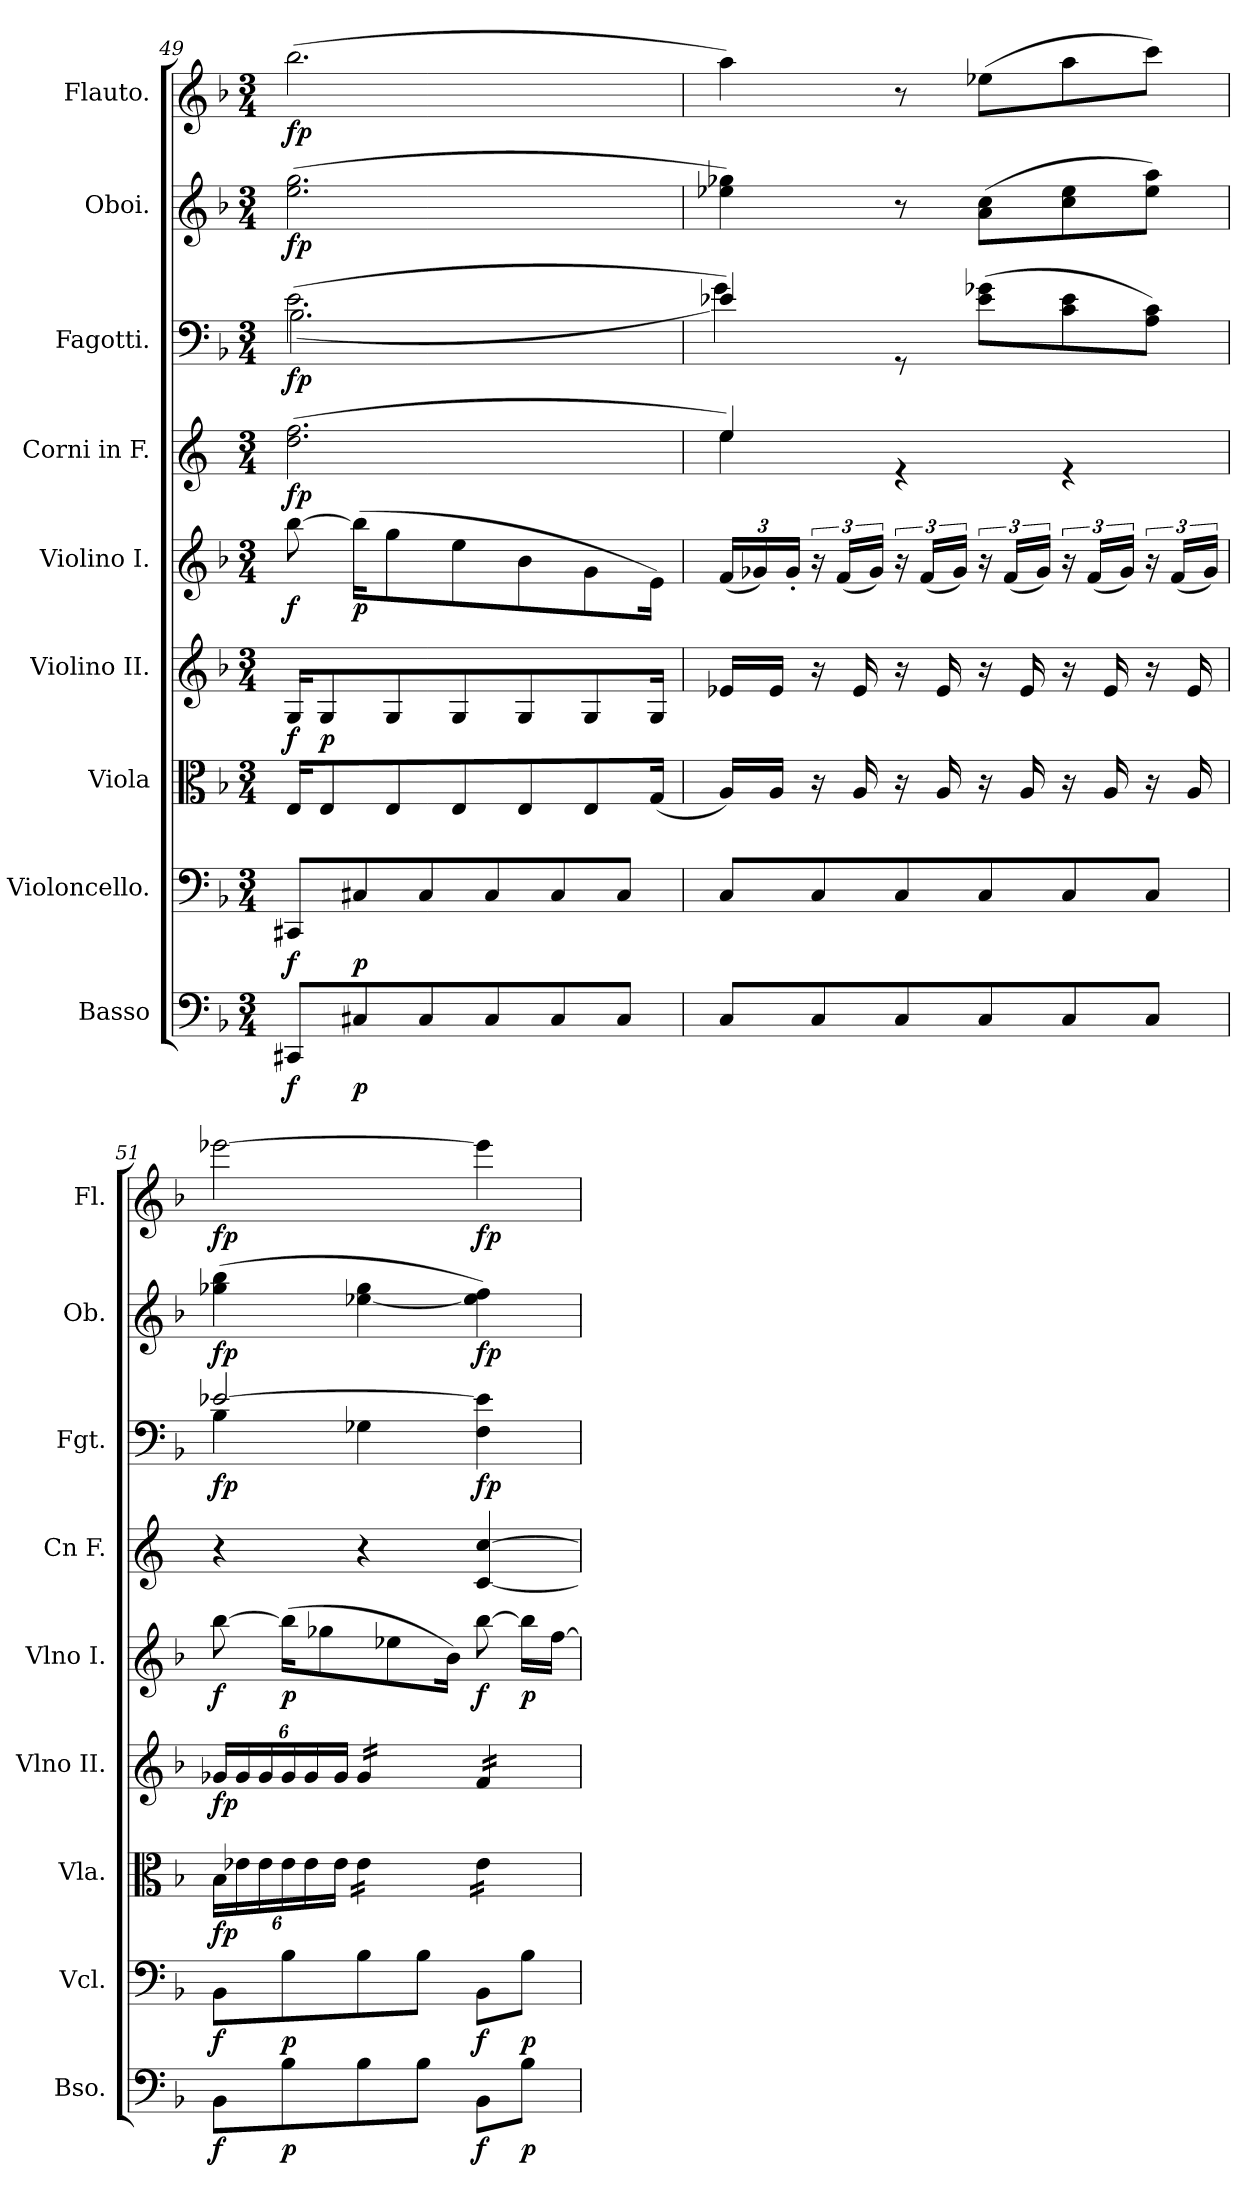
**kern	**dynam	**kern	**dynam	**kern	**dynam	**kern	**dynam	**kern	**dynam	**kern	**dynam	**kern	**dynam	**kern	**dynam	**kern	**dynam
*part9	*part9	*part8	*part8	*part7	*part7	*part6	*part6	*part5	*part5	*part4	*part4	*part3	*part3	*part2	*part2	*part1	*part1
*staff9	*staff9	*staff8	*staff8	*staff7	*staff7	*staff6	*staff6	*staff5	*staff5	*staff4	*staff4	*staff3	*staff3	*staff2	*staff2	*staff1	*staff1
*I"Basso	*	*I"Violoncello.	*	*I"Viola	*	*I"Violino II.	*	*I"Violino I.	*	*I"Corni in F.	*	*I"Fagotti.	*	*I"Oboi.	*	*I"Flauto.	*
*I'Bso.	*	*I'Vcl.	*	*I'Vla.	*	*I'Vlno II.	*	*I'Vlno I.	*	*I'Cn F.	*	*I'Fgt.	*	*I'Ob.	*	*I'Fl.	*
*clefF4	*	*clefF4	*	*clefC3	*	*clefG2	*	*clefG2	*	*clefG2	*	*clefF4	*	*clefG2	*	*clefG2	*
*ITrd7c12	*	*	*	*	*	*	*	*	*	*ITrd4c7	*	*	*	*	*	*	*
*k[b-]	*	*k[b-]	*	*k[b-]	*	*k[b-]	*	*k[b-]	*	*k[b-]	*	*k[b-]	*	*k[b-]	*	*k[b-]	*
*M3/4	*	*M3/4	*	*M3/4	*	*M3/4	*	*M3/4	*	*M3/4	*	*M3/4	*	*M3/4	*	*M3/4	*
=49	=49	=49	=49	=49	=49	=49	=49	=49	=49	=49	=49	=49	=49	=49	=49	=49	=49
*	*	*	*	*	*	*	*	*	*	*	*	*^	*	*	*	*	*
!	!LO:DY:b	!	!LO:DY:b	!	!	!	!LO:DY:b	!	!LO:DY:b	!	!LO:DY:b	!	!	!LO:DY:b	!	!LO:DY:b	!	!LO:DY:b
8CCC#X/L	f	8CC#X/L	f	16E/KL	.	16G/KL	f	[8bb-\	f	(>2.g\ 2.b-\	fp	(>2.e\	(<2.B-\	fp	(>2.ee\ 2.gg\	fp	(>2.bb-\	fp
!	!	!	!	!	!	!	!LO:DY:b	!	!	!	!	!	!	!	!	!	!	!
.	.	.	.	8E/	.	8G/	p	.	.	.	.	.	.	.	.	.	.	.
!	!LO:DY:b	!	!LO:DY:b	!	!	!	!	!	!LO:DY:b	!	!	!	!	!	!	!	!	!
8CC#X/	p	8C#X/	p	.	.	.	.	(>16bb-\KL]	p	.	.	.	.	.	.	.	.	.
.	.	.	.	8E/	.	8G/	.	8gg\	.	.	.	.	.	.	.	.	.	.
8CC#/	.	8C#/	.	.	.	.	.	.	.	.	.	.	.	.	.	.	.	.
.	.	.	.	8E/	.	8G/	.	8ee\	.	.	.	.	.	.	.	.	.	.
8CC#/	.	8C#/	.	.	.	.	.	.	.	.	.	.	.	.	.	.	.	.
.	.	.	.	8E/	.	8G/	.	8b-\	.	.	.	.	.	.	.	.	.	.
8CC#/	.	8C#/	.	.	.	.	.	.	.	.	.	.	.	.	.	.	.	.
.	.	.	.	8E/	.	8G/	.	8g\	.	.	.	.	.	.	.	.	.	.
8CC#/J	.	8C#/J	.	.	.	.	.	.	.	.	.	.	.	.	.	.	.	.
.	.	.	.	(<16G/Jk	.	16G/Jk	.	16e\Jk)	.	.	.	.	.	.	.	.	.	.
!!LO:PB:g=z
=50	=50	=50	=50	=50	=50	=50	=50	=50	=50	=50	=50	=50	=50	=50	=50	=50	=50	=50
*	*	*	*	*	*	*	*	*Xbrackettup	*	*	*	*	*	*	*	*	*	*
*	*	*	*	*	*	*	*	*	*	*^	*	*	*	*	*	*	*	*
8CC/L	.	8C/L	.	16A/LL)	.	16e-X/LL	.	(<24f/LL	.	4a/)	4a\	.	4e-X/)	4g\)	.	4ee-X\ 4gg-X\)	.	4aa\)	.
.	.	.	.	.	.	.	.	24g-X/)	.	.	.	.	.	.	.	.	.	.	.
.	.	.	.	16A/JJ	.	16e-/JJ	.	.	.	.	.	.	.	.	.	.	.	.	.
.	.	.	.	.	.	.	.	24g-'/JJ	.	.	.	.	.	.	.	.	.	.	.
*	*	*	*	*	*	*	*	*brackettup	*	*	*	*	*	*	*	*	*	*	*
8CC/	.	8C/	.	16r	.	16r	.	24r	.	.	.	.	.	.	.	.	.	.	.
.	.	.	.	.	.	.	.	(<24f/LL	.	.	.	.	.	.	.	.	.	.	.
.	.	.	.	16A/	.	16e-/	.	.	.	.	.	.	.	.	.	.	.	.	.
.	.	.	.	.	.	.	.	24g-/JJ)	.	.	.	.	.	.	.	.	.	.	.
8CC/	.	8C/	.	16r	.	16r	.	24r	.	4re	2ryy	.	8rGG	2ryy	.	8r	.	8r	.
.	.	.	.	.	.	.	.	(<24f/LL	.	.	.	.	.	.	.	.	.	.	.
.	.	.	.	16A/	.	16e-/	.	.	.	.	.	.	.	.	.	.	.	.	.
.	.	.	.	.	.	.	.	24g-/JJ)	.	.	.	.	.	.	.	.	.	.	.
8CC/	.	8C/	.	16r	.	16r	.	24r	.	.	.	.	(>8e-\ 8g-X\L	.	.	(>8a\ 8cc\L	.	(>8ee-X\L	.
.	.	.	.	.	.	.	.	(<24f/LL	.	.	.	.	.	.	.	.	.	.	.
.	.	.	.	16A/	.	16e-/	.	.	.	.	.	.	.	.	.	.	.	.	.
.	.	.	.	.	.	.	.	24g-/JJ)	.	.	.	.	.	.	.	.	.	.	.
8CC/	.	8C/	.	16r	.	16r	.	24r	.	4re	.	.	8c\ 8e-\	.	.	8cc\ 8ee-\	.	8aa\	.
.	.	.	.	.	.	.	.	(<24f/LL	.	.	.	.	.	.	.	.	.	.	.
.	.	.	.	16A/	.	16e-/	.	.	.	.	.	.	.	.	.	.	.	.	.
.	.	.	.	.	.	.	.	24g-/JJ)	.	.	.	.	.	.	.	.	.	.	.
8CC/J	.	8C/J	.	16r	.	16r	.	24r	.	.	.	.	8A\ 8c\J)	.	.	8ee-\ 8aa\J)	.	8ccc\J)	.
.	.	.	.	.	.	.	.	(<24f/LL	.	.	.	.	.	.	.	.	.	.	.
.	.	.	.	16A/	.	16e-/	.	.	.	.	.	.	.	.	.	.	.	.	.
.	.	.	.	.	.	.	.	24g-/JJ)	.	.	.	.	.	.	.	.	.	.	.
*	*	*	*	*	*	*	*	*	*	*v	*v	*	*	*	*	*	*	*	*
=51	=51	=51	=51	=51	=51	=51	=51	=51	=51	=51	=51	=51	=51	=51	=51	=51	=51	=51
*	*	*	*	*Xbrackettup	*	*Xbrackettup	*	*	*	*	*	*	*	*	*	*	*	*
!	!LO:DY:b	!	!LO:DY:b	!	!LO:DY:b	!	!LO:DY:b	!	!LO:DY:b	!	!	!	!	!LO:DY:b	!	!LO:DY:b	!	!LO:DY:b
8BBB-\L	f	8BB-\L	f	24B-\LL	fp	24g-X/LL	fp	[8bb-\	f	4r	.	[2e-X/	4B-\	fp	(>4gg-X\ 4bb-\	fp	[2eee-X\	fp
.	.	.	.	24e-X\	.	24g-/	.	.	.	.	.	.	.	.	.	.	.	.
.	.	.	.	24e-\	.	24g-/	.	.	.	.	.	.	.	.	.	.	.	.
!	!LO:DY:b	!	!LO:DY:b	!	!	!	!	!	!LO:DY:b	!	!	!	!	!	!	!	!	!
8BB-\	p	8B-\	p	24e-\	.	24g-/	.	(>16bb-\KL]	p	.	.	.	.	.	.	.	.	.
.	.	.	.	24e-\	.	24g-/	.	.	.	.	.	.	.	.	.	.	.	.
.	.	.	.	.	.	.	.	8gg-X\	.	.	.	.	.	.	.	.	.	.
.	.	.	.	24e-\JJ	.	24g-/JJ	.	.	.	.	.	.	.	.	.	.	.	.
*	*	*	*	*tremolo	*	*	*	*	*	*	*	*	*	*	*	*	*	*
*	*	*	*	*	*	*tremolo	*	*	*	*	*	*	*	*	*	*	*	*
8BB-\	.	8B-\	.	24e-\LL	.	24g-/LL	.	.	.	4r	.	.	4G-X\	.	[4ee-X\ 4gg-\	.	.	.
.	.	.	.	24e-\	.	24g-/	.	.	.	.	.	.	.	.	.	.	.	.
.	.	.	.	.	.	.	.	8ee-X\	.	.	.	.	.	.	.	.	.	.
.	.	.	.	24e-\	.	24g-/	.	.	.	.	.	.	.	.	.	.	.	.
8BB-\J	.	8B-\J	.	24e-\	.	24g-/	.	.	.	.	.	.	.	.	.	.	.	.
.	.	.	.	24e-\	.	24g-/	.	.	.	.	.	.	.	.	.	.	.	.
.	.	.	.	.	.	.	.	16b-\Jk)	.	.	.	.	.	.	.	.	.	.
.	.	.	.	24e-\JJ	.	24g-/JJ	.	.	.	.	.	.	.	.	.	.	.	.
!	!LO:DY:b	!	!LO:DY:b	!	!	!	!	!	!LO:DY:b	!	!	!	!	!LO:DY:b	!	!LO:DY:b	!	!LO:DY:b
8BBB-\L	f	8BB-\L	f	24e-\LL	.	24f/LL	.	[8bb-\	f	[4F/ [4f/	.	(4F\ 4e-\]	4ryy	fp	4ee-\] 4ff\)	fp	4eee-\]	fp
.	.	.	.	24e-\	.	24f/	.	.	.	.	.	.	.	.	.	.	.	.
.	.	.	.	24e-\	.	24f/	.	.	.	.	.	.	.	.	.	.	.	.
!	!LO:DY:b	!	!LO:DY:b	!	!	!	!	!	!LO:DY:b	!	!	!	!	!	!	!	!	!
8BB-\J	p	8B-\J	p	24e-\	.	24f/	.	16bb-\LL]	p	.	.	.	.	.	.	.	.	.
.	.	.	.	24e-\	.	24f/	.	.	.	.	.	.	.	.	.	.	.	.
.	.	.	.	.	.	.	.	[16ff\JJ	.	.	.	.	.	.	.	.	.	.
.	.	.	.	24e-\JJ	.	24f/JJ	.	.	.	.	.	.	.	.	.	.	.	.
*	*	*	*	*	*	*Xtremolo	*	*	*	*	*	*	*	*	*	*	*	*
*	*	*	*	*Xtremolo	*	*	*	*	*	*	*	*	*	*	*	*	*	*
*	*	*	*	*	*	*	*	*	*	*	*	*v	*v	*	*	*	*	*
=	=	=	=	=	=	=	=	=	=	=	=	=	=	=	=	=	=
*-	*-	*-	*-	*-	*-	*-	*-	*-	*-	*-	*-	*-	*-	*-	*-	*-	*-
